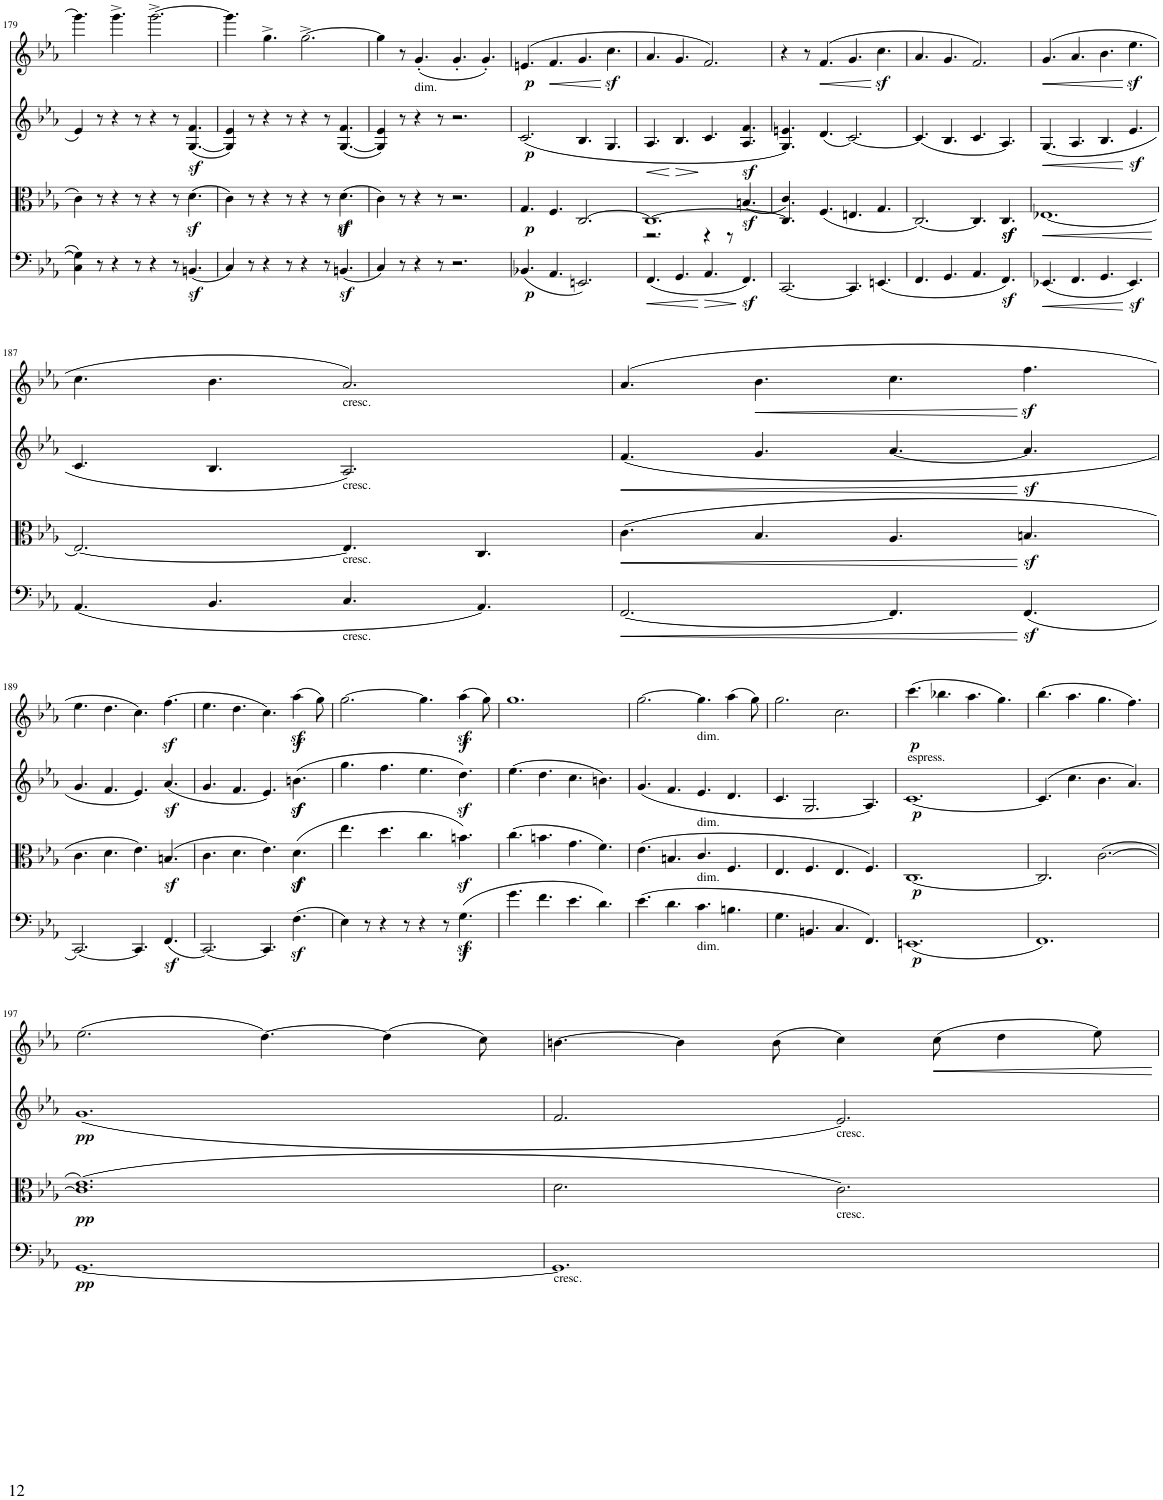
**kern	**dynam	**kern	**dynam	**kern	**dynam	**kern	**dynam
*part4	*part4	*part3	*part3	*part2	*part2	*part1	*part1
*staff4	*staff4	*staff3	*staff3	*staff2	*staff2	*staff1	*staff1
*I"Sampler	*	*I"Sampler	*	*I"Sampler	*	*I"Sampler	*
*I'Samp	*	*I'Samp	*	*I'Samp	*	*I'Samp	*
!!LO:PB:g=z
*clefF4	*	*clefC3	*	*clefG2	*	*clefG2	*
*k[b-e-a-]	*	*k[b-e-a-]	*	*k[b-e-a-]	*	*k[b-e-a-]	*
*M12/8	*	*M12/8	*	*M12/8	*	*M12/8	*
=179	=179	=179	=179	=179	=179	=179	=179
4C\ 4G\]	.	4c\	.	4e-/	.	4.ggg\]	.
8r	.	8r	.	8r	.	.	.
4r	.	4r	.	4r	.	4.ggg^\	.
8r	.	8r	.	8r	.	.	.
4r	.	4r	.	4r	.	[2.ggg^\	.
8r	.	8r	.	8r	.	.	.
(4.BBnz</	.	(4.dz<\	.	([4.G/z< 4.f/z<	.	.	.
=180	=180	=180	=180	=180	=180	=180	=180
4C/)	.	4c\)	.	4G/] 4e-/)	.	4.ggg\]	.
8r	.	8r	.	8r	.	.	.
4r	.	4r	.	4r	.	4.gg^\	.
8r	.	8r	.	8r	.	.	.
4r	.	4r	.	4r	.	[2.gg^\	.
8r	.	8r	.	8r	.	.	.
(4.BBnz</	.	(4.dz<\	.	([4.G/ 4.f/	.	.	.
=181	=181	=181	=181	=181	=181	=181	=181
4C/)	.	4c\)	.	4G/] 4e-/)	.	4gg\]	.
8r	.	8r	.	8r	.	8r	.
!	!	!	!	!	!	!LO:TX:b:t=dim.	!
4r	.	4r	.	4r	.	(4.g'/	.
8r	.	8r	.	8r	.	.	.
2.r	.	2.r	.	2.r	.	4.g'/	.
.	.	.	.	.	.	4.g'/)	.
=182	=182	=182	=182	=182	=182	=182	=182
!	!LO:DY:b	!	!LO:DY:b	!	!LO:DY:b	!	!LO:DY:b
(4.BB-X/	p	4.G/	p	(2.c/	p	(4.en/	p
!	!	!	!	!	!	!	!LO:HP:b
4.AA-/	.	4.F/	.	.	.	4.f/	<
2.EEn/)	.	[2.C/	.	4.B-/	.	4.g/	.
.	.	.	.	4.G/	.	4.ccz<\	[
=183	=183	=183	=183	=183	=183	=183	=183
!	!LO:HP:b	!	!	!	!LO:HP:b	!	!
*	*	*^	*	*	*	*	*
(4.FF/	<	1.C_	2.r	.	4.A-/	<	4.a-/	.
!	!	!	!	!	!	!LO:HP:n=1:b	!	!
4.GG/	.	.	.	.	4.B-/	[ >	4.g/	.
!	!LO:HP:n=1:b	!	!	!	!	!	!	!
4.AA-/	[ >	.	4r	.	4.c/	]	2.f/)	.
.	.	.	8r	.	.	.	.	.
!	!	!	!	!LO:DY:b	!	!	!	!
4.FFz</)	]	.	(4.Bn/	sf	4.A-/z< 4.f/z<	.	.	.
=184	=184	=184	=184	=184	=184	=184	=184	=184
[2.CC/	.	4.C/]	4.c/)	.	4.G/ 4.en/)	.	4r	.
.	.	.	.	.	.	.	8r	.
!	!	!	!	!	!	!	!	!LO:HP:b
.	.	(4.F/	1ryy	.	(4.d/	.	(4.f/	<
4.CC/]	.	4.En/	.	.	[2.c/)	.	4.g/	.
(4.EEn/	.	4.G/	.	.	.	.	4.ccz<\	[
.	.	.	8ryy	.	.	.	.	.
*	*	*v	*v	*	*	*	*	*
=185	=185	=185	=185	=185	=185	=185	=185
4.FF/	.	[2.C/)	.	(4.c/]	.	4.a-/	.
4.GG/	.	.	.	4.B-/	.	4.g/	.
4.AA-/	.	4.C/]	.	4.c/	.	2.f/)	.
4.FFz</)	.	4.Cz</	.	4.A-/)	.	.	.
=186	=186	=186	=186	=186	=186	=186	=186
!	!LO:HP:b	!	!LO:HP:b	!	!LO:HP:b	!	!LO:HP:b
(4.EE-X/	<	[1.E-X	<	(4.G/	<	(4.g/	<
4.FF/	.	.	.	4.A-/	.	4.a-/	.
4.GG/	.	.	.	4.B-/	.	4.b-\	.
4.EE-z</)	[	.	.	4.e-z</	[	4.ee-z<\	[
.	.	.	[	.	.	.	.
!!LO:LB:g=z
=187	=187	=187	=187	=187	=187	=187	=187
(4.AA-/	.	2.E-/_	.	4.c/	.	4.cc\	.
4.BB-/	.	.	.	4.B-/	.	4.b-\	.
!	!	!	!	!	!	!LO:TX:b:t=cresc.	!
!	!	!	!	!LO:TX:b:t=cresc.	!	!	!
!	!	!LO:TX:b:t=cresc.	!	!	!	!	!
!LO:TX:b:t=cresc.	!	!	!	!	!	!	!
4.C/	.	4.E-/]	.	2.A-/)	.	2.a-/)	.
4.AA-/)	.	4.C/	.	.	.	.	.
=188	=188	=188	=188	=188	=188	=188	=188
!	!LO:HP:b	!	!LO:HP:b	!	!LO:HP:b	!	!
[2.FF/	<	(4.c\	<	(4.f/	<	(4.a-/	.
!	!	!	!	!	!	!	!LO:HP:b
.	.	4.B-/	.	4.g/	.	4.b-\	<
4.FF/]	.	4.A-/	.	[4.a-/	.	4.cc\	.
(4.FFz</	[	4.Bnz</	[	4.a-z</]	[	4.ffz<\	[
!!LO:LB:g=z
=189	=189	=189	=189	=189	=189	=189	=189
[2.CC/)	.	4.c\	.	4.g/	.	4.ee-\	.
.	.	4.d\	.	4.f/	.	4.dd\	.
4.CC/]	.	4.e-\)	.	4.e-/)	.	4.cc\)	.
(4.FFz</	.	(4.Bnz</	.	(4.a-z</	.	(4.ffz<\	.
=190	=190	=190	=190	=190	=190	=190	=190
[2.CC/)	.	4.c\	.	4.g/	.	4.ee-\	.
.	.	4.d\	.	4.f/	.	4.dd\	.
4.CC/]	.	4.e-\)	.	4.e-/)	.	4.cc\)	.
!	!	!	!LO:DY:b	!	!LO:DY:b	!	!LO:DY:b
(4.Fz<\	.	(4.dz<\	f	(4.bnz<\	f	(4aa-z<\	f
.	.	.	.	.	.	8gg\)	.
=191	=191	=191	=191	=191	=191	=191	=191
4E-\)	.	4.ee-\	.	4.gg\	.	[2.gg\	.
8r	.	.	.	.	.	.	.
4r	.	4.dd\	.	4.ff\	.	.	.
8r	.	.	.	.	.	.	.
4r	.	4.cc\	.	4.ee-\	.	4.gg\]	.
8r	.	.	.	.	.	.	.
!	!LO:DY:b	!	!	!	!	!	!LO:DY:b
(4.Gz<\	f	4.bnz<\)	.	4.ddz<\)	.	(4aa-z<\	f
.	.	.	.	.	.	8gg\)	.
=192	=192	=192	=192	=192	=192	=192	=192
4.g\	.	(4.cc\	.	(4.ee-\	.	1.gg	.
4.f\	.	4.bn\	.	4.dd\	.	.	.
4.e-\	.	4.g\	.	4.cc\	.	.	.
4.d\)	.	4.f\)	.	4.bn\)	.	.	.
=193	=193	=193	=193	=193	=193	=193	=193
(4.e-\	.	(4.e-\	.	(4.g/	.	[2.gg\	.
4.d\	.	4.Bn/	.	4.f/	.	.	.
!	!	!	!	!	!	!LO:TX:b:t=dim.	!
!	!	!	!	!LO:TX:b:t=dim.	!	!	!
!	!	!LO:TX:b:t=dim.	!	!	!	!	!
!LO:TX:b:t=dim.	!	!	!	!	!	!	!
4.c\	.	4.c/	.	4.e-/	.	4.gg\]	.
4.Bn\	.	4.F/	.	4.d/	.	(4aa-\	.
.	.	.	.	.	.	8gg\)	.
=194	=194	=194	=194	=194	=194	=194	=194
4.G\	.	4.E-/	.	4.c/	.	2.gg\	.
4.BBn/	.	4.F/	.	2.G/	.	.	.
4.C/	.	4.E-/	.	.	.	2.cc\	.
4.FF/)	.	4.F/)	.	4.A-/)	.	.	.
=195	=195	=195	=195	=195	=195	=195	=195
!	!	!	!	!	!	!LO:TX:b:t=espress.	!
!	!LO:DY:b	!	!LO:DY:b	!	!LO:DY:b	!	!LO:DY:b
(1.EEn	p	[1.C	p	[1.c	p	(4.ccc\	p
.	.	.	.	.	.	4.bb-X\	.
.	.	.	.	.	.	4.aa-\	.
.	.	.	.	.	.	4.gg\)	.
=196	=196	=196	=196	=196	=196	=196	=196
1.FF)	.	2.C/]	.	(4.c/]	.	(4.bb-\	.
.	.	.	.	4.cc\	.	4.aa-\	.
.	.	([2.c\	.	4.b-\	.	4.gg\	.
.	.	.	.	4.a-/)	.	4.ff\)	.
!!LO:LB:g=z
=197	=197	=197	=197	=197	=197	=197	=197
!	!LO:DY:b	!	!LO:DY:b	!	!LO:DY:b	!	!
[1.GG	pp	(1.c] 1.e-)	pp	(1.g	pp	(2.ee-\	.
.	.	.	.	.	.	[4.dd\)	.
.	.	.	.	.	.	(4dd\]	.
.	.	.	.	.	.	8cc\)	.
=198	=198	=198	=198	=198	=198	=198	=198
!LO:TX:b:t=cresc.	!	!	!	!	!	!	!
1.GG]	.	2.d\	.	2.f/	.	[4.bn\	.
.	.	.	.	.	.	4b\]	.
.	.	.	.	.	.	(8b\	.
!	!	!	!	!LO:TX:b:t=cresc.	!	!	!
!	!	!LO:TX:b:t=cresc.	!	!	!	!	!
.	.	2.c\)	.	2.e-/)	.	4cc\)	.
!	!	!	!	!	!	!	!LO:HP:b
.	.	.	.	.	.	(8cc\	<
.	.	.	.	.	.	4dd\	.
.	.	.	.	.	.	8ee-\)	.
.	.	.	.	.	.	.	[
=	=	=	=	=	=	=	=
*-	*-	*-	*-	*-	*-	*-	*-
